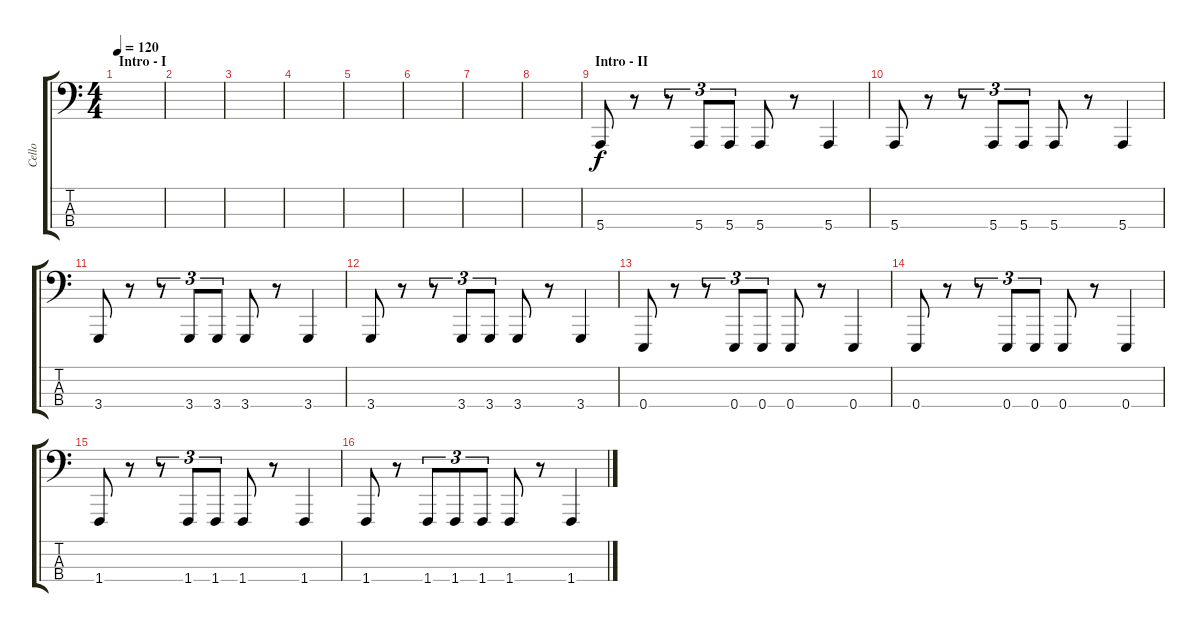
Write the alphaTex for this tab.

\track ("Cello" "Cello") {instrument cello}
\staff {score tabs}
\tuning (G2 D2 A1 E1) {hide}
\ts (4 4)
\section ("" "Intro - I")
\tempo 120
\clef f4
\ks c
|
|
|
|
|
|
|
|
\section ("" "Intro - II")
5.4.8 r.8 r.8{tu (3 2)} 5.4.8{tu (3 2)} 5.4.8{tu (3 2)} 5.4.8 r.8 5.4.4 |
5.4.8 r.8 r.8{tu (3 2)} 5.4.8{tu (3 2)} 5.4.8{tu (3 2)} 5.4.8 r.8 5.4.4 |
3.4.8 r.8 r.8{tu (3 2)} 3.4.8{tu (3 2)} 3.4.8{tu (3 2)} 3.4.8 r.8 3.4.4 |
3.4.8 r.8 r.8{tu (3 2)} 3.4.8{tu (3 2)} 3.4.8{tu (3 2)} 3.4.8 r.8 3.4.4 |
0.4.8 r.8 r.8{tu (3 2)} 0.4.8{tu (3 2)} 0.4.8{tu (3 2)} 0.4.8 r.8 0.4.4 |
0.4.8 r.8 r.8{tu (3 2)} 0.4.8{tu (3 2)} 0.4.8{tu (3 2)} 0.4.8 r.8 0.4.4 |
1.4.8 r.8 r.8{tu (3 2)} 1.4.8{tu (3 2)} 1.4.8{tu (3 2)} 1.4.8 r.8 1.4.4 |
1.4.8 r.8 1.4.8{tu (3 2)} 1.4.8{tu (3 2)} 1.4.8{tu (3 2)} 1.4.8 r.8 1.4.4
